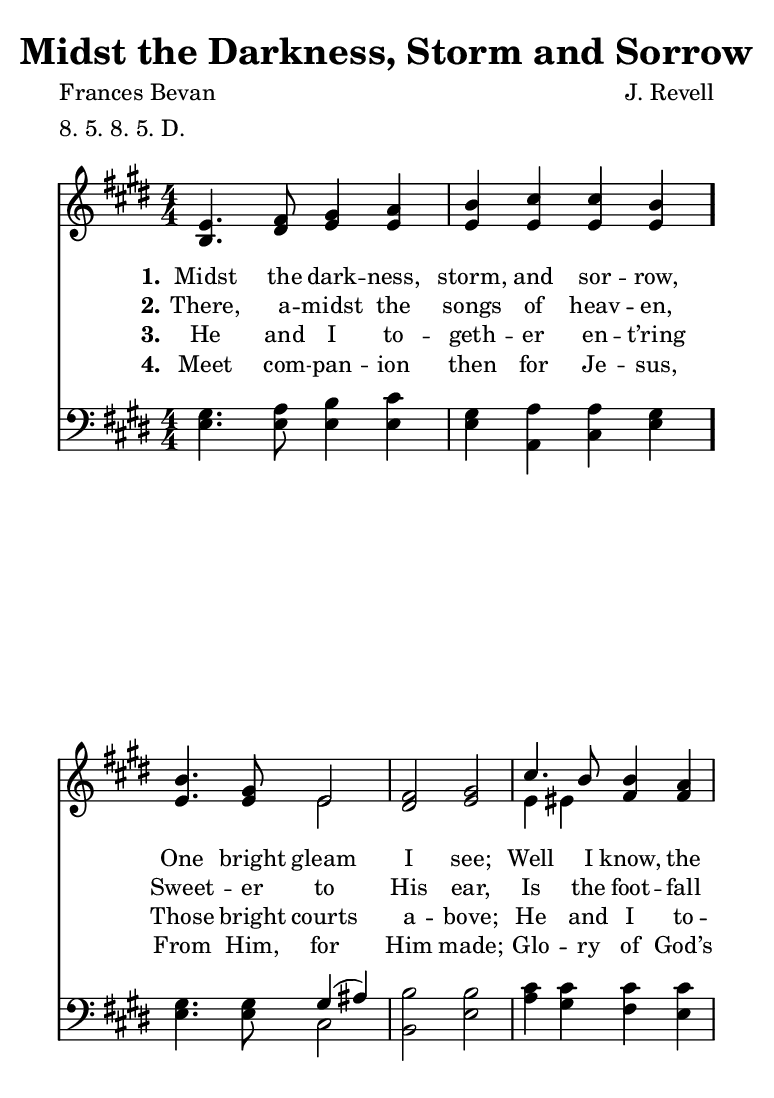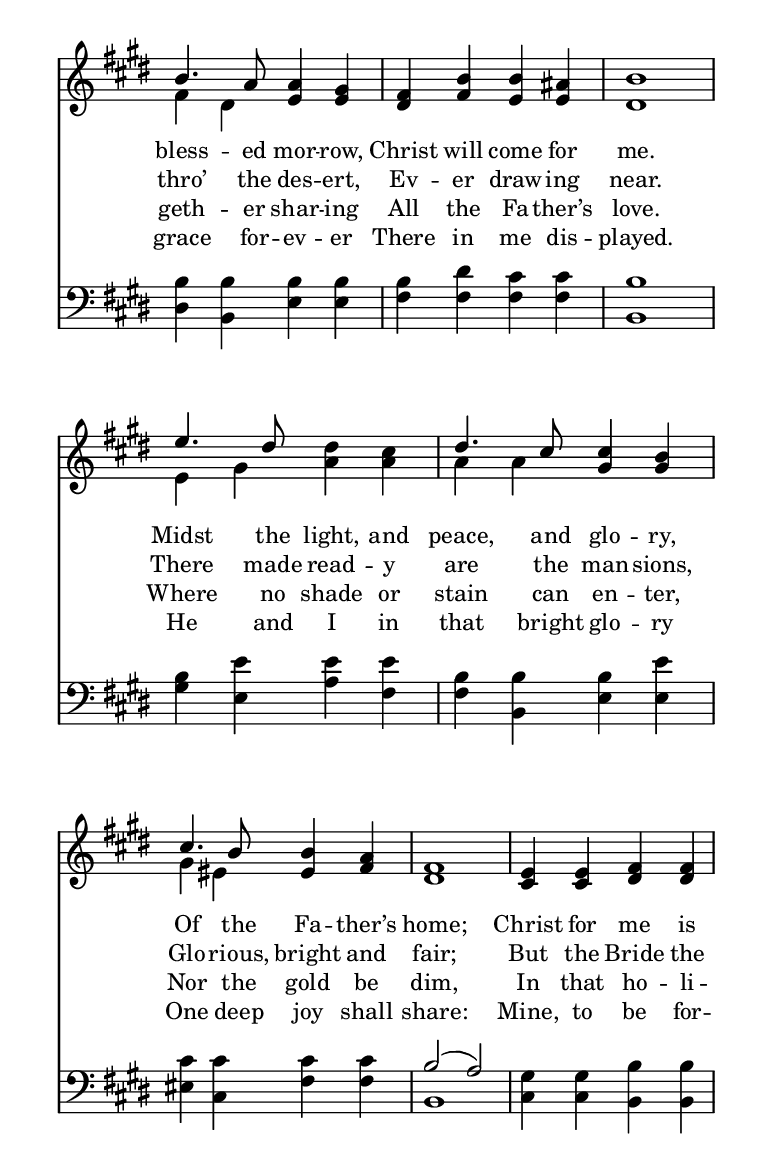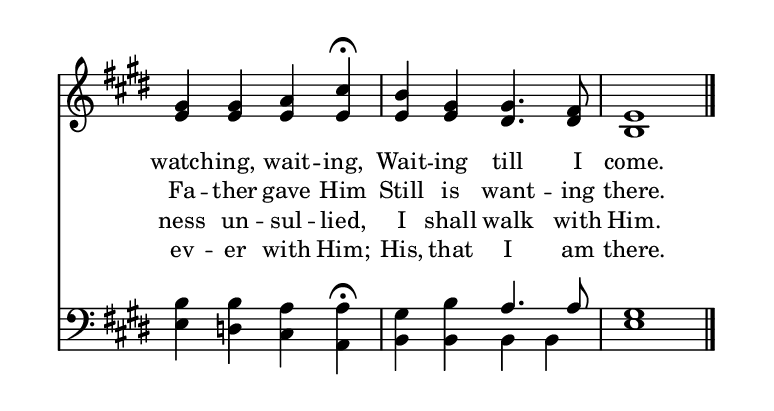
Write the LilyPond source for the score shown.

\include "common/global.ily"
\paper {
  \include "common/paper.ily"
}

\header{
  hymnnumber = "239"
  title = "Midst the Darkness, Storm and Sorrow"
  tunename = ""
  meter = "8. 5. 8. 5. D."
  poet = "Frances Bevan"
  composer = "J. Revell"
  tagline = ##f
}

ta = { \tempo 4=90 }
tb = { \tempo 4=45 }

global = {
  \include "common/overrides.ily"
  \override Staff.TimeSignature.style = #'numbered
  \time 4/4
  \override Score.MetronomeMark.transparent = ##t % hide all fermata changes too
  \ta
  \key e \major
  \autoBeamOff
}

notesSoprano = {
\global
\relative c' {

  e4. fis8 gis4 a | b cis cis b |
  b4. gis8 e2 | fis2 gis |
  cis4. b8 b4 a | b4. a8 a4 gis |
  fis4 b b ais | b1 |
  e4. dis8 dis4 cis | dis4. cis8 cis4 b |
  cis4. b8 b4 a | fis1 |
  e4 e fis fis | gis gis a \tb cis\fermata \ta |
  b4 gis gis4. fis8 | e1 |

  \bar "|."

}
}

notesAlto = {
\global
\relative e' {

  b4. dis8 e4 e | e e e e |
  e4. e8 e2 | dis e |
  e4 eis fis fis | fis dis e e |
  dis fis e e | dis1 |
  e4 gis a a | a a gis gis |
  gis4 eis eis fis | dis1 |
  cis4 cis dis dis | e e e e |
  e4 e dis4. dis8 | b1 |

}
}

notesTenor = {
\global
\relative a {

  gis4. a8 b4 cis | gis a a gis |
  gis4. gis8 gis4( ais) | b2 b |
  cis4 cis cis cis | b b b b |
  b4 dis cis cis | b1 |
  b4 e e e | b b b e |
  cis4 cis cis cis | b2( a) |
  gis4 gis b b | b b a a |
  gis4 b a4. a8 | gis1 |

}
}

notesBass = {
\global
\relative f {

  e4. e8 e4 e | e a, cis e |
  e4. e8 cis2 | b e |
  a4 gis fis e | dis b e e |
  fis4 fis fis fis | b,1 |
  gis'4 e a fis | fis b, e e |
  eis cis fis fis | b,1 |
  cis4 cis b b | e d cis a\fermata |
  b4 b b b | e1 |

}
}

wordsA = \lyricmode {
\set stanza = "1."

Midst the dark -- ness, storm, and sor -- row, \bar "." % TODO Oxford comma here is not present in title
One bright gleam I see;
Well I know, the bless -- ed mor -- row,
Christ will come for me.
Midst the light, and peace, and glo -- ry,
Of the Fa -- ther’s home;
Christ for me is watch -- ing, wait -- ing,
Wait -- ing till I come.

}

wordsB = \lyricmode {
\set stanza = "2."

There, a -- midst the songs of heav -- en,
Sweet -- er to His ear,
Is the foot -- fall thro’ the des -- ert,
Ev -- er draw -- ing near.
There made read -- y are the man -- sions,
Glo -- rious, bright and fair;
But the Bride the Fa -- ther gave Him
Still is want -- ing there.

}

wordsC = \lyricmode {
\set stanza = "3."

He and I to -- geth -- er en -- t’ring
Those bright courts a -- bove;
He and I to -- geth -- er shar -- ing
All the Fa -- ther’s love.
Where no shade or stain can en -- ter,
Nor the gold be dim,
In that ho -- li -- ness un -- sul -- lied,
I shall walk with Him.

}

wordsD = \lyricmode {
\set stanza = "4."

Meet com -- pan -- ion then for Je -- sus,
From Him, for Him made;
Glo -- ry of God’s grace for -- ev -- er
There in me dis -- played.
He and I in that bright glo -- ry
One deep joy shall share:
Mine, to be for -- ev -- er with Him;
His, that I am there.

}

\score {
  \context ChoirStaff <<
    \context Staff = upper <<
      \set ChoirStaff.systemStartDelimiter = #'SystemStartBar
      \partcombine #'(2 . 9) \notesSoprano \notesAlto
      \context NullVoice = sopranos { \voiceOne << \notesSoprano >> }
      \context NullVoice = altos { \voiceTwo << \notesAlto >> }
      \context Lyrics = one   \lyricsto sopranos \wordsA
      \context Lyrics = two   \lyricsto sopranos \wordsB
      \context Lyrics = three \lyricsto sopranos \wordsC
      \context Lyrics = four  \lyricsto sopranos \wordsD
    >>
    \context Staff = men <<
      \clef bass
      \partcombine #'(2 . 9) \notesTenor \notesBass
      \context NullVoice = tenors { \voiceOne << \notesTenor >> }
      \context NullVoice = basses { \voiceTwo << \notesBass >> }
    >>
  >>
  \layout {
    \include "common/layout.ily"
  }
  \midi{
    \include "common/midi.ily"
  }
}

\version "2.19.49"  % necessary for upgrading to future LilyPond versions.

% vi:set et ts=2 sw=2 ai nocindent syntax=lilypond:
